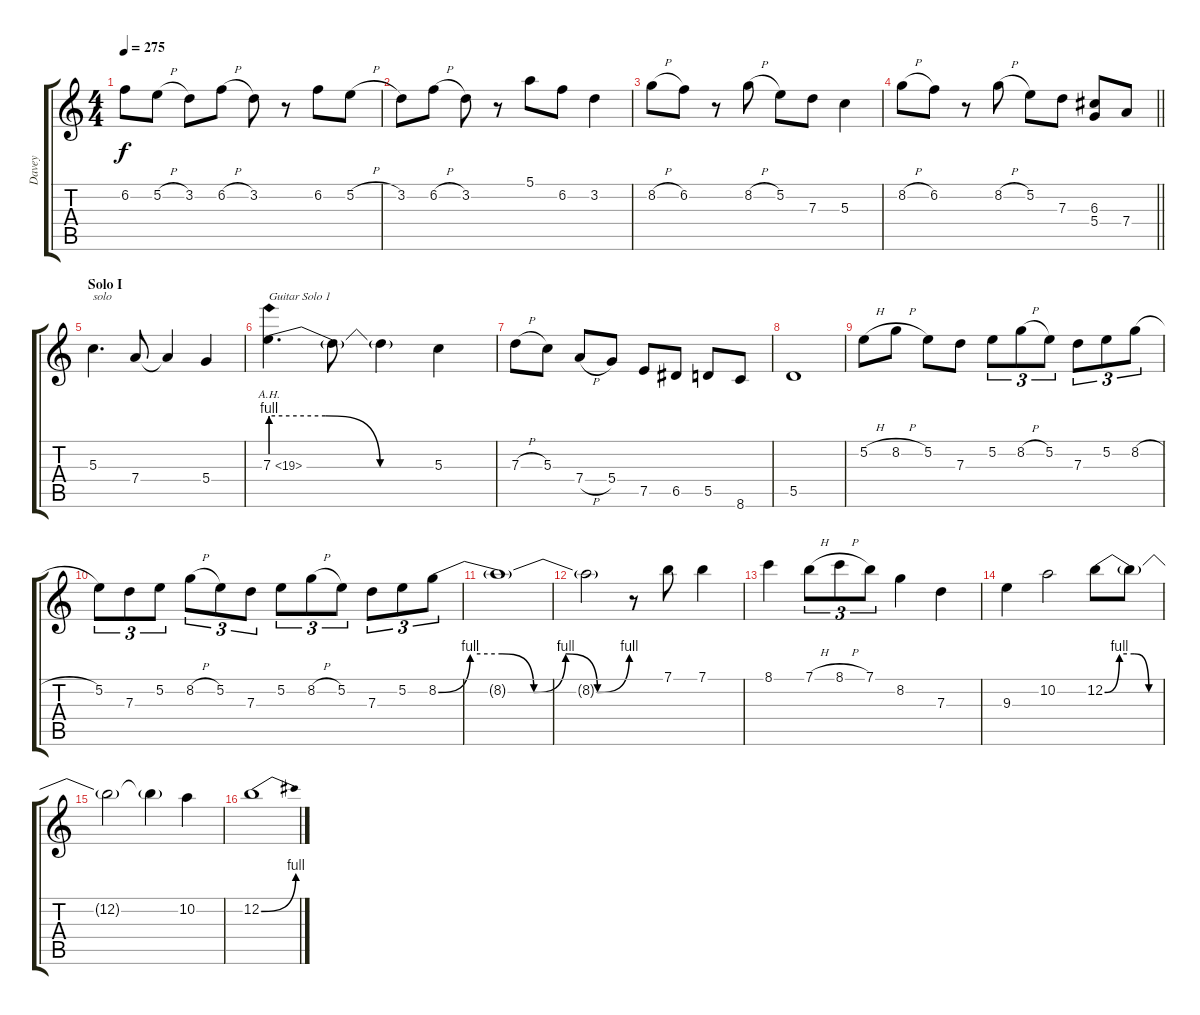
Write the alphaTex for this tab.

\track ("Davey" "Davey") {instrument distortionguitar}
\staff {score tabs}
\tuning (E4 B3 G3 D3 A2 E2) {hide}
\ts (4 4)
\tempo 275
\clef g2
\ks c
6.2.8{dy f} 5.2{h}.8 3.2.8 6.2{h}.8 3.2.8 r.8 6.2.8 5.2{h}.8 |
3.2.8 6.2{h}.8 3.2.8 r.8 5.1.8 6.2.8 3.2.4 |
8.2{h}.8 6.2.8 r.8 8.2{h}.8 5.2.8 7.3.8 5.3.4 |
\barLineRight lightlight
8.2{h}.8 6.2.8 r.8 8.2{h}.8 5.2.8 7.3.8 (6.3 5.4).8 7.4.8 |
\section ("" "Solo I")
5.3.4{d txt "solo" volume 16} 7.4.8 7.4{t}.4 5.4.4 |
7.3{be (custom 0 4 20 4 40 0 60 0) ah 12}.4{d txt "Guitar Solo 1"} 7.3{t}.8 7.3{t}.4 5.3.4 |
7.3{h}.8 5.3.8 7.4{h}.8 5.4.8 7.5.8 6.5.8 5.5.8 8.6.8 |
5.5.1 |
5.2{h}.8 8.2{h}.8 5.2.8 7.3.8 5.2.8{tu (3 2)} 8.2{h}.8{tu (3 2)} 5.2.8{tu (3 2)} 7.3.8{tu (3 2)} 5.2.8{tu (3 2)} 8.2{h}.8{tu (3 2)} |
5.2.8{tu (3 2)} 7.3.8{tu (3 2)} 5.2.8{tu (3 2)} 8.2{h}.8{tu (3 2)} 5.2.8{tu (3 2)} 7.3.8{tu (3 2)} 5.2.8{tu (3 2)} 8.2{h}.8{tu (3 2)} 5.2.8{tu (3 2)} 7.3.8{tu (3 2)} 5.2.8{tu (3 2)} 8.2{be (custom 0 0 10 4 20 4 30 0 40 4 50 0 60 4)}.8{tu (3 2)} |
8.2{t}.1 |
8.2{t}.2 r.8 7.1.8 7.1.4 |
8.1.4 7.1{h}.8{tu (3 2)} 8.1{h}.8{tu (3 2)} 7.1.8{tu (3 2)} 8.2.4 7.3.4 |
9.3.4 10.2.2 12.2{be (custom 0 0 15 4 30 4 45 0 60 0)}.8 12.2{t}.8 |
12.2{t}.2 12.2{t}.4 10.2.4 |
12.2{be (bend 0 0 60 4)}.1
